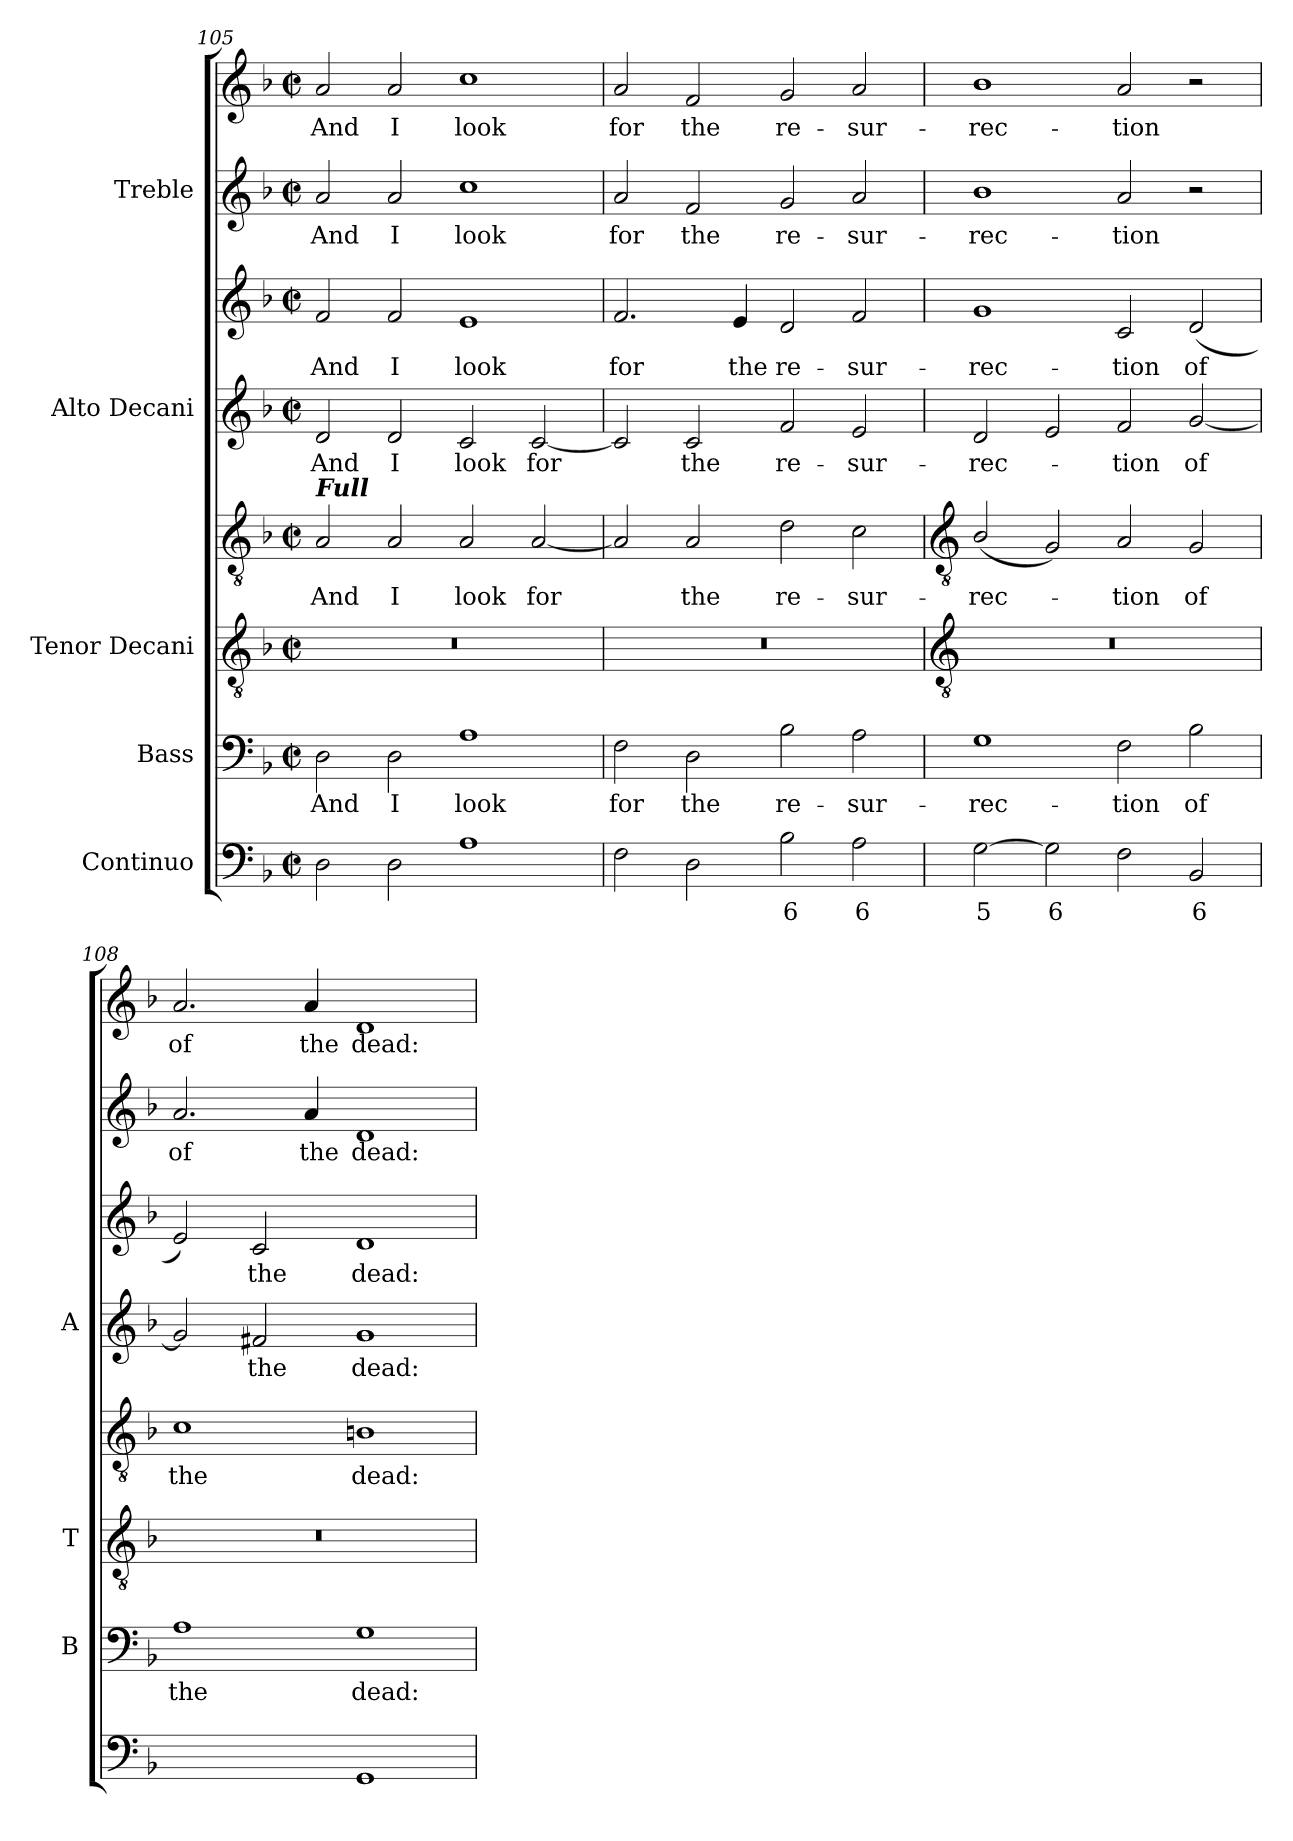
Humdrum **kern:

**kern	**text	**kern	**text	**kern	**kern	**text	**kern	**text	**kern	**text	**kern	**text	**kern	**text
*part5	*part5	*part4	*part4	*part3	*part3	*part3	*part2	*part2	*part2	*part2	*part1	*part1	*part1	*part1
*staff8	*staff8	*staff7	*staff7	*staff6	*staff5	*staff5	*staff4	*staff4	*staff3	*staff3	*staff2	*staff2	*staff1	*staff1
*I"Continuo	*	*I"Bass	*	*I"Tenor Decani	*	*	*I"Alto Decani	*	*	*	*I"Treble	*	*	*
*	*	*I'B	*	*I'T	*	*	*I'A	*	*	*	*	*	*	*
*clefF4	*	*clefF4	*	*clefGv2	*clefGv2	*	*clefG2	*	*clefG2	*	*clefG2	*	*clefG2	*
*k[b-]	*	*k[b-]	*	*k[b-]	*k[b-]	*	*k[b-]	*	*k[b-]	*	*k[b-]	*	*k[b-]	*
*F:	*	*F:	*	*F:	*F:	*	*F:	*	*F:	*	*F:	*	*F:	*
*M4/2	*	*M4/2	*	*M4/2	*M4/2	*	*M4/2	*	*M4/2	*	*M4/2	*	*M4/2	*
*met(c|)	*	*met(c|)	*	*met(c|)	*met(c|)	*	*met(c|)	*	*met(c|)	*	*met(c|)	*	*met(c|)	*
=105	=105	=105	=105	=105	=105	=105	=105	=105	=105	=105	=105	=105	=105	=105
!	!	!	!	!	!LO:TX:a:Bi:t=Full	!	!	!	!	!	!	!	!	!
!	!	!	!LO:LY:b	!	!	!LO:LY:b	!	!LO:LY:b	!	!LO:LY:b	!	!LO:LY:b	!	!LO:LY:b
2D	.	2D	And	0r	2A	And	2d	And	2f	And	2a	And	2a	And
!	!	!	!LO:LY:b	!	!	!LO:LY:b	!	!LO:LY:b	!	!LO:LY:b	!	!LO:LY:b	!	!LO:LY:b
2D	.	2D	I	.	2A	I	2d	I	2f	I	2a	I	2a	I
!	!	!	!LO:LY:b	!	!	!LO:LY:b	!	!LO:LY:b	!	!LO:LY:b	!	!LO:LY:b	!	!LO:LY:b
1A	.	1A	look	.	2A	look	2c	look	1e	look	1cc	look	1cc	look
!	!	!	!	!	!	!LO:LY:b	!	!LO:LY:b	!	!	!	!	!	!
.	.	.	.	.	[2A	for	[2c	for	.	.	.	.	.	.
=106	=106	=106	=106	=106	=106	=106	=106	=106	=106	=106	=106	=106	=106	=106
!	!	!	!LO:LY:b	!	!	!	!	!	!	!LO:LY:b	!	!LO:LY:b	!	!LO:LY:b
2F	.	2F	for	0r	2A]	.	2c]	.	2.f	for	2a	for	2a	for
!	!	!	!LO:LY:b	!	!	!LO:LY:b	!	!LO:LY:b	!	!	!	!LO:LY:b	!	!LO:LY:b
2D	.	2D	the	.	2A	the	2c	-the	.	.	2f	the	2f	the
!	!	!	!	!	!	!	!	!	!	!LO:LY:b	!	!	!	!
.	.	.	.	.	.	.	.	.	4e	the	.	.	.	.
!	!LO:LY:b	!	!LO:LY:b	!	!	!LO:LY:b	!	!LO:LY:b	!	!LO:LY:b	!	!LO:LY:b	!	!LO:LY:b
2B-	6	2B-	re-	.	2d	re-	2f	re-	2d	re-	2g	re-	2g	re-
!	!LO:LY:b	!	!LO:LY:b	!	!	!LO:LY:b	!	!LO:LY:b	!	!LO:LY:b	!	!LO:LY:b	!	!LO:LY:b
2A	6	2A	-sur-	.	2c	-sur-	2e	-sur-	2f	-sur-	2a	-sur-	2a	-sur-
!!LO:LB:g=z
=107	=107	=107	=107	=107	=107	=107	=107	=107	=107	=107	=107	=107	=107	=107
*	*	*	*	*clefGv2	*clefGv2	*	*	*	*	*	*	*	*	*
!	!LO:LY:b	!	!LO:LY:b	!	!	!LO:LY:b	!	!LO:LY:b	!	!LO:LY:b	!	!LO:LY:b	!	!LO:LY:b
[2G	5	1G	-rec-	0r	(<2B-/	-rec-	2d	rec-	1g	-rec-	1b-	-rec-	1b-	-rec-
!	!LO:LY:b	!	!	!	!	!	!	!	!	!	!	!	!	!
2G]	6	.	.	.	2G)	.	2e	.	.	.	.	.	.	.
!	!	!	!LO:LY:b	!	!	!LO:LY:b	!	!LO:LY:b	!	!LO:LY:b	!	!LO:LY:b	!	!LO:LY:b
2F	.	2F	-tion	.	2A	tion	2f	tion	2c	-tion	2a	-tion	2a	-tion
!	!LO:LY:b	!	!LO:LY:b	!	!	!LO:LY:b	!	!LO:LY:b	!	!LO:LY:b	!	!	!	!
2BB-	6	2B-	of	.	2G	of	[2g	of	(<2d	of	2r	.	2r	.
=108	=108	=108	=108	=108	=108	=108	=108	=108	=108	=108	=108	=108	=108	=108
!	!LO:LY:b	!	!LO:LY:b	!	!	!LO:LY:b	!	!	!	!	!	!LO:LY:b	!	!LO:LY:b
[2AAyy	7	1A	the	0r	1c	the	2g]	.	2e)	.	2.a	of	2.a	of
!	!LO:LY:b	!	!	!	!	!	!	!LO:LY:b	!	!LO:LY:b	!	!	!	!
2AAyy]	6	.	.	.	.	.	2f#X	the	2c	the	.	.	.	.
!	!	!	!	!	!	!	!	!	!	!	!	!LO:LY:b	!	!LO:LY:b
.	.	.	.	.	.	.	.	.	.	.	4a	the	4a	the
!	!	!	!LO:LY:b	!	!	!LO:LY:b	!	!LO:LY:b	!	!LO:LY:b	!	!LO:LY:b	!	!LO:LY:b
1GG	.	1G	dead:	.	1Bn	dead:	1g	dead:	1d	dead:	1d	dead:	1d	dead:
=	=	=	=	=	=	=	=	=	=	=	=	=	=	=
*-	*-	*-	*-	*-	*-	*-	*-	*-	*-	*-	*-	*-	*-	*-
